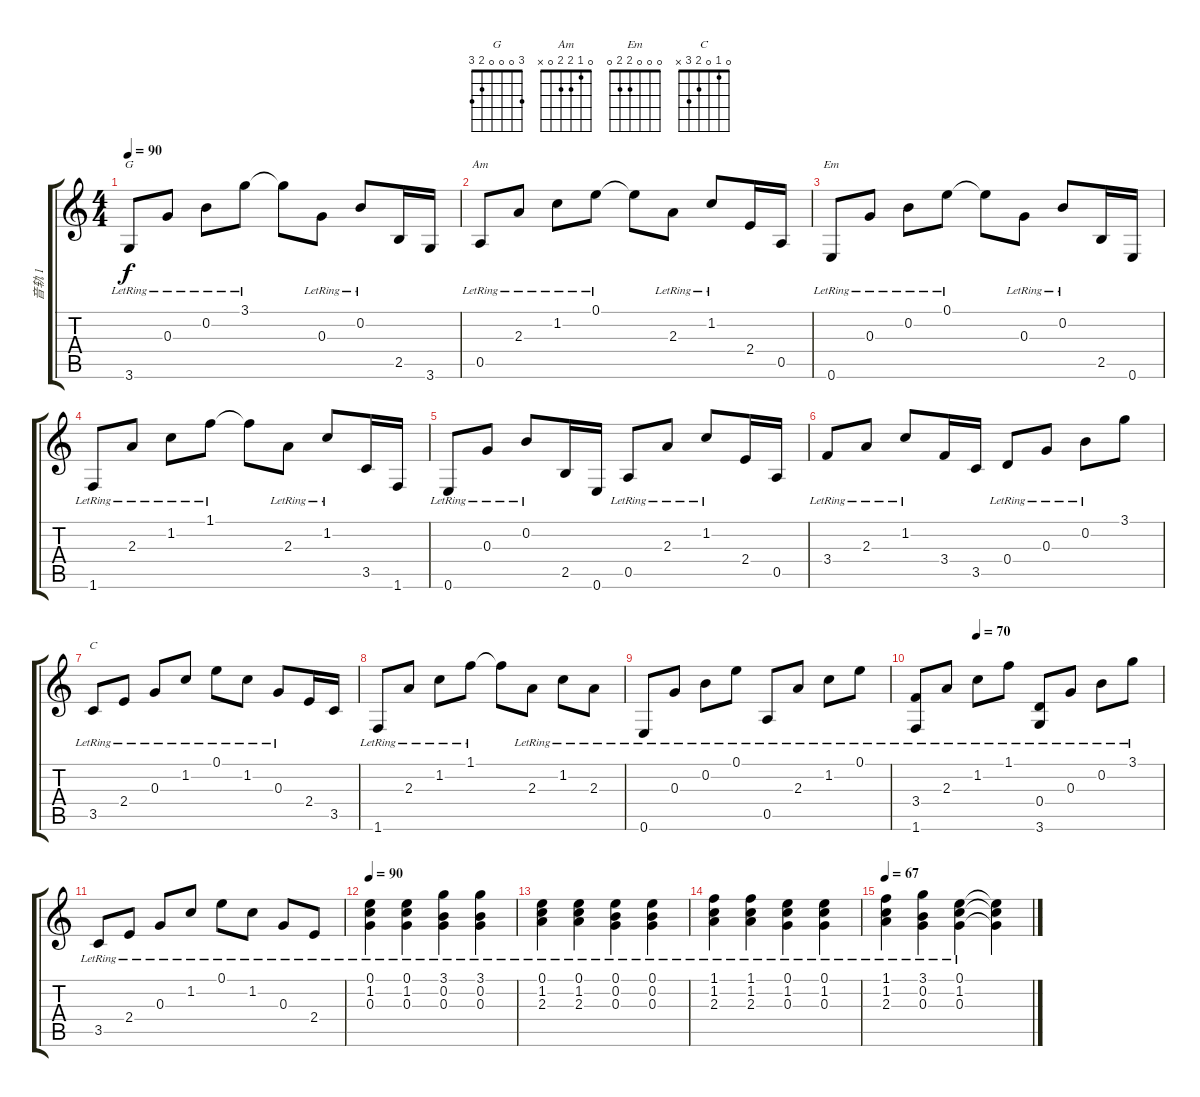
\track ("音轨 1" "音轨 1") {instrument acousticguitarsteel}
\staff {score tabs}
\tuning (E4 B3 G3 D3 A2 E2) {hide}
\chord ("G" 3 0 0 0 2 3)
\chord ("Am" 0 1 2 2 0 x)
\chord ("Em" 0 0 0 2 2 0)
\chord ("C" 0 1 0 2 3 x)
\ts (4 4)
\tempo 90
\clef g2
\ks c
3.6{lr}.8{ch "G" dy f} 0.3{lr}.8 0.2{lr}.8 3.1{lr}.8 3.1{t}.8 0.3{lr}.8 0.2{lr}.8 2.5.16 3.6.16 |
0.5{lr}.8{ch "Am"} 2.3{lr}.8 1.2{lr}.8 0.1{lr}.8 0.1{t}.8 2.3{lr}.8 1.2{lr}.8 2.4.16 0.5.16 |
0.6{lr}.8{ch "Em"} 0.3{lr}.8 0.2{lr}.8 0.1{lr}.8 0.1{t}.8 0.3{lr}.8 0.2{lr}.8 2.5.16 0.6.16 |
1.6{lr}.8 2.3{lr}.8 1.2{lr}.8 1.1{lr}.8 1.1{t}.8 2.3{lr}.8 1.2{lr}.8 3.5.16 1.6.16 |
0.6{lr}.8 0.3{lr}.8 0.2{lr}.8 2.5.16 0.6.16 0.5{lr}.8 2.3{lr}.8 1.2{lr}.8 2.4.16 0.5.16 |
3.4{lr}.8 2.3{lr}.8 1.2{lr}.8 3.4.16 3.5.16 0.4{lr}.8 0.3{lr}.8 0.2{lr}.8 3.1.8 |
3.5{lr}.8{ch "C"} 2.4{lr}.8 0.3{lr}.8 1.2{lr}.8 0.1{lr}.8 1.2{lr}.8 0.3{lr}.8 2.4.16 3.5.16 |
1.6{lr}.8 2.3{lr}.8 1.2{lr}.8 1.1{lr}.8 1.1{t}.8 2.3{lr}.8 1.2{lr}.8 2.3{lr}.8 |
0.6{lr}.8 0.3{lr}.8 0.2{lr}.8 0.1{lr}.8 0.5{lr}.8 2.3{lr}.8 1.2{lr}.8 0.1{lr}.8 |
\tempo (70 0.25)
(3.4{lr} 1.6).8 2.3{lr}.8 1.2{lr}.8 1.1{lr}.8 (0.4{lr} 3.6).8 0.3{lr}.8 0.2{lr}.8 3.1{lr}.8 |
3.5{lr}.8 2.4{lr}.8 0.3{lr}.8 1.2{lr}.8 0.1{lr}.8 1.2{lr}.8 0.3{lr}.8 2.4{lr}.8 |
\tempo 90
(0.1{lr} 1.2{lr} 0.3{lr}).4 (0.1{lr} 1.2{lr} 0.3{lr}).4 (3.1{lr} 0.2{lr} 0.3{lr}).4 (3.1{lr} 0.2{lr} 0.3{lr}).4 |
(0.1{lr} 1.2{lr} 2.3{lr}).4 (0.1{lr} 1.2{lr} 2.3{lr}).4 (0.1{lr} 0.2{lr} 0.3{lr}).4 (0.1{lr} 0.2{lr} 0.3{lr}).4 |
(1.1{lr} 1.2{lr} 2.3{lr}).4 (1.1{lr} 1.2{lr} 2.3{lr}).4 (0.1{lr} 1.2{lr} 0.3{lr}).4 (0.1{lr} 1.2{lr} 0.3{lr}).4 |
\tempo 67
(1.1{lr} 1.2{lr} 2.3{lr}).4 (3.1{lr} 0.2{lr} 0.3{lr}).4 (0.1{lr} 1.2{lr} 0.3{lr}).4 (0.1{t} 1.2{t} 0.3{t}).4
